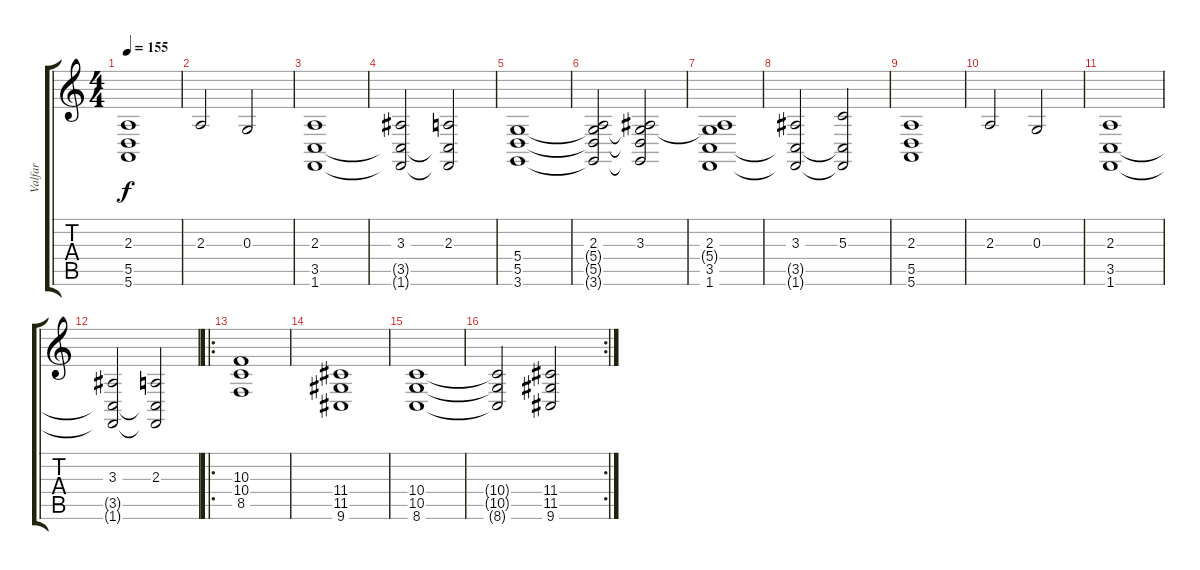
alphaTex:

\track ("Valfar" "Valfar") {instrument synthstrings1}
\staff {score tabs}
\tuning (E4 B3 G3 D3 A2 E2) {hide}
\ts (4 4)
\tempo 155
\clef g2
\ks c
(2.3 5.5 5.6).1{dy f} |
2.3.2 0.3.2 |
(2.3 3.5 1.6).1 |
(3.3 3.5{t} 1.6{t}).2 (2.3 3.5{t} 1.6{t}).2 |
(5.4 5.5 3.6).1 |
(2.3 5.4{t} 5.5{t} 3.6{t}).2 (3.3 5.4{t} 5.5{t} 3.6{t}).2 |
(2.3 5.4{t} 3.5 1.6).1 |
(3.3 3.5{t} 1.6{t}).2 (5.3 3.5{t} 1.6{t}).2 |
(2.3 5.5 5.6).1 |
2.3.2 0.3.2 |
(2.3 3.5 1.6).1 |
(3.3 3.5{t} 1.6{t}).2 (2.3 3.5{t} 1.6{t}).2 |
\ro
(10.3 10.4 8.5).1 |
(11.4 11.5 9.6).1 |
(10.4 10.5 8.6).1 |
\rc 2
(10.4{t} 10.5{t} 8.6{t}).2 (11.4 11.5 9.6).2
